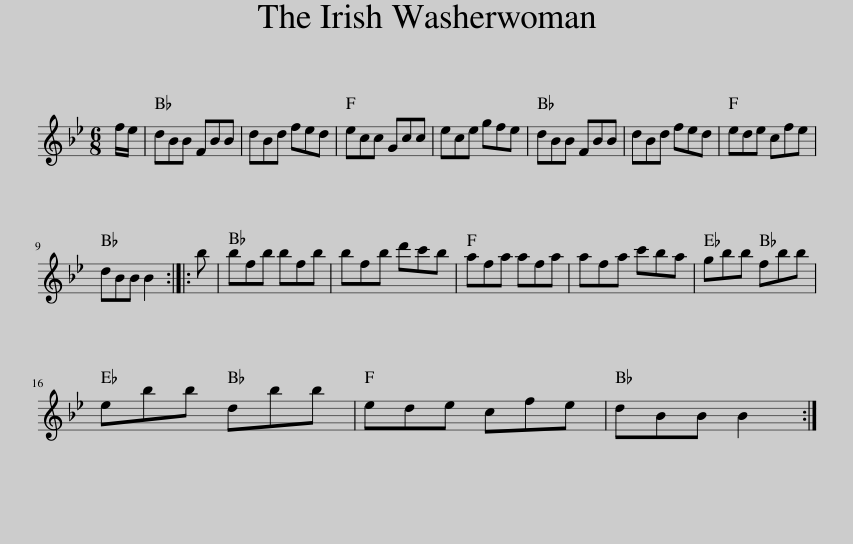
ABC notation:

X:1
L:1/8
M:6/8
I:linebreak $
K:Bb
V:1 treble
V:1
 f/e/ | dBB FBB | dBd fed | ecc Gcc | ece gfe | %5
 dBB FBB | dBd fed | ede cfe |$ dBB B2 :: b | %10
 bfb bfb | bfb d'c'b | afa afa | afa c'ba | gbb fbb |$ %15
 ebb dbb | ede cfe | dBB B2 :| %18
